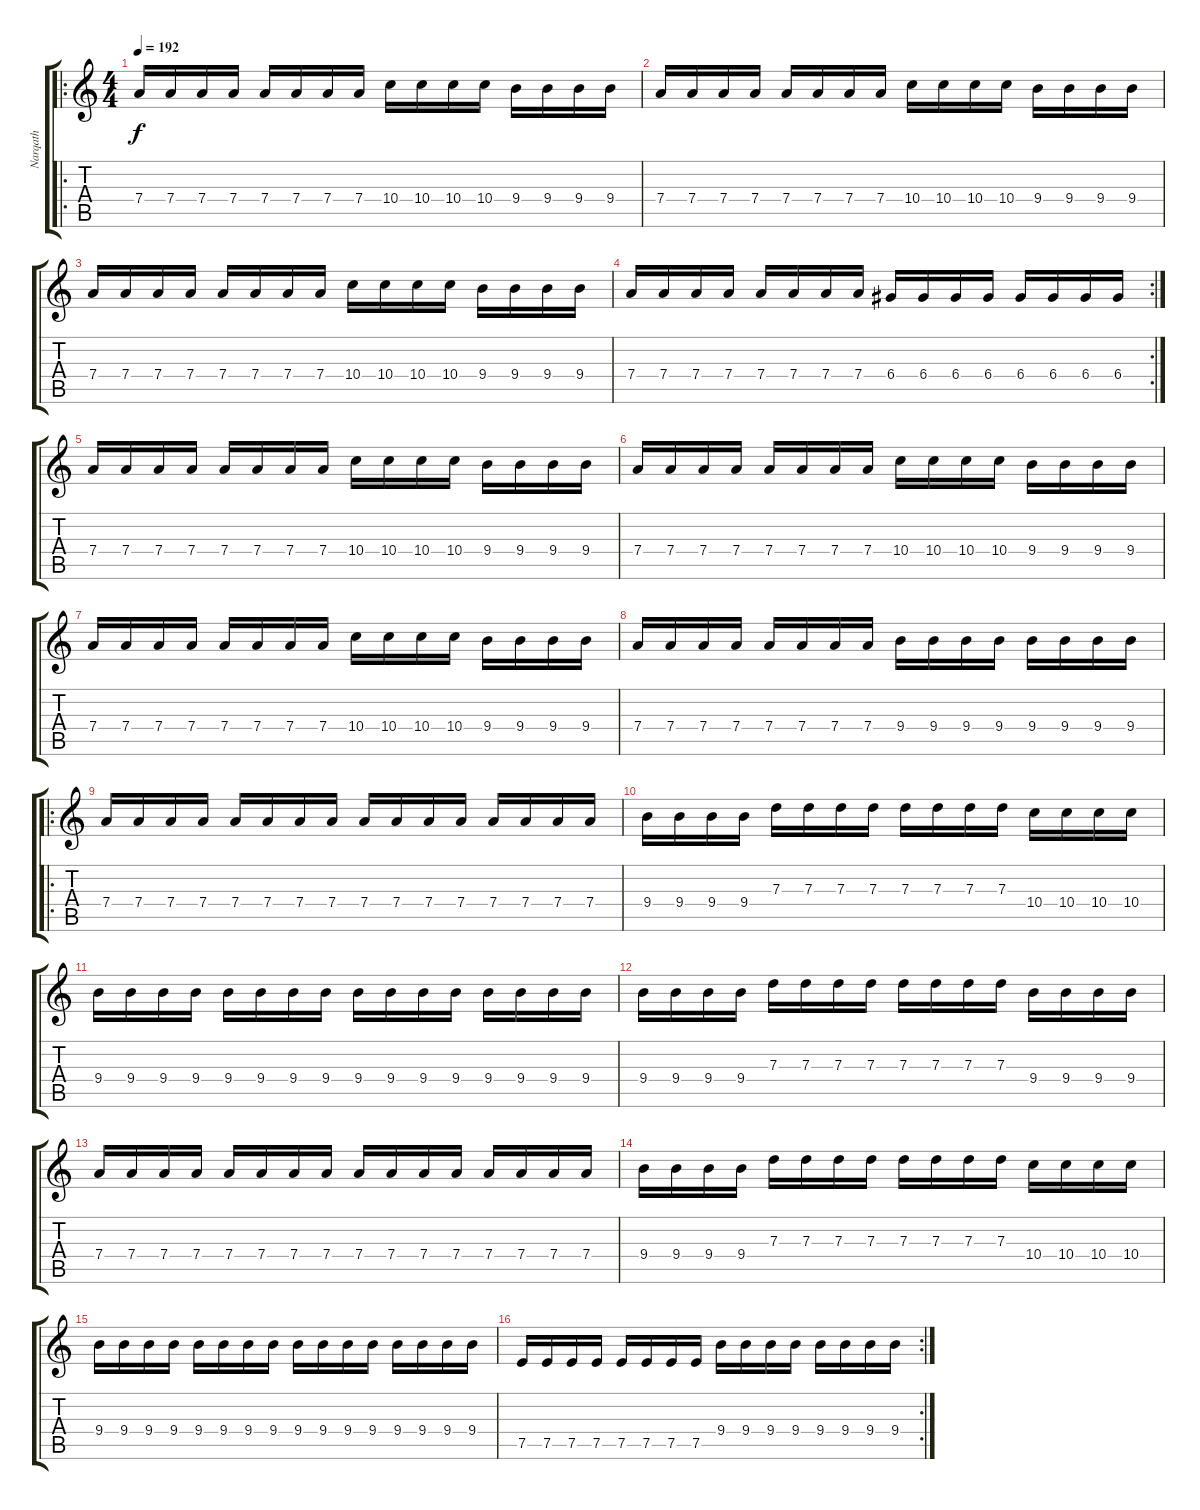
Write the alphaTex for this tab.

\track ("Narqath" "Narqath") {instrument distortionguitar}
\staff {score tabs}
\tuning (E4 B3 G3 D3 A2 E2) {hide}
\ro
\ts (4 4)
\tempo 192
\clef g2
\ks c
7.4.16{dy f} 7.4.16 7.4.16 7.4.16 7.4.16 7.4.16 7.4.16 7.4.16 10.4.16 10.4.16 10.4.16 10.4.16 9.4.16 9.4.16 9.4.16 9.4.16 |
7.4.16 7.4.16 7.4.16 7.4.16 7.4.16 7.4.16 7.4.16 7.4.16 10.4.16 10.4.16 10.4.16 10.4.16 9.4.16 9.4.16 9.4.16 9.4.16 |
7.4.16 7.4.16 7.4.16 7.4.16 7.4.16 7.4.16 7.4.16 7.4.16 10.4.16 10.4.16 10.4.16 10.4.16 9.4.16 9.4.16 9.4.16 9.4.16 |
\rc 2
7.4.16 7.4.16 7.4.16 7.4.16 7.4.16 7.4.16 7.4.16 7.4.16 6.4.16 6.4.16 6.4.16 6.4.16 6.4.16 6.4.16 6.4.16 6.4.16 |
7.4.16 7.4.16 7.4.16 7.4.16 7.4.16 7.4.16 7.4.16 7.4.16 10.4.16 10.4.16 10.4.16 10.4.16 9.4.16 9.4.16 9.4.16 9.4.16 |
7.4.16 7.4.16 7.4.16 7.4.16 7.4.16 7.4.16 7.4.16 7.4.16 10.4.16 10.4.16 10.4.16 10.4.16 9.4.16 9.4.16 9.4.16 9.4.16 |
7.4.16 7.4.16 7.4.16 7.4.16 7.4.16 7.4.16 7.4.16 7.4.16 10.4.16 10.4.16 10.4.16 10.4.16 9.4.16 9.4.16 9.4.16 9.4.16 |
7.4.16 7.4.16 7.4.16 7.4.16 7.4.16 7.4.16 7.4.16 7.4.16 9.4.16 9.4.16 9.4.16 9.4.16 9.4.16 9.4.16 9.4.16 9.4.16 |
\ro
7.4.16 7.4.16 7.4.16 7.4.16 7.4.16 7.4.16 7.4.16 7.4.16 7.4.16 7.4.16 7.4.16 7.4.16 7.4.16 7.4.16 7.4.16 7.4.16 |
9.4.16 9.4.16 9.4.16 9.4.16 7.3.16 7.3.16 7.3.16 7.3.16 7.3.16 7.3.16 7.3.16 7.3.16 10.4.16 10.4.16 10.4.16 10.4.16 |
9.4.16 9.4.16 9.4.16 9.4.16 9.4.16 9.4.16 9.4.16 9.4.16 9.4.16 9.4.16 9.4.16 9.4.16 9.4.16 9.4.16 9.4.16 9.4.16 |
9.4.16 9.4.16 9.4.16 9.4.16 7.3.16 7.3.16 7.3.16 7.3.16 7.3.16 7.3.16 7.3.16 7.3.16 9.4.16 9.4.16 9.4.16 9.4.16 |
7.4.16 7.4.16 7.4.16 7.4.16 7.4.16 7.4.16 7.4.16 7.4.16 7.4.16 7.4.16 7.4.16 7.4.16 7.4.16 7.4.16 7.4.16 7.4.16 |
9.4.16 9.4.16 9.4.16 9.4.16 7.3.16 7.3.16 7.3.16 7.3.16 7.3.16 7.3.16 7.3.16 7.3.16 10.4.16 10.4.16 10.4.16 10.4.16 |
9.4.16 9.4.16 9.4.16 9.4.16 9.4.16 9.4.16 9.4.16 9.4.16 9.4.16 9.4.16 9.4.16 9.4.16 9.4.16 9.4.16 9.4.16 9.4.16 |
\rc 2
7.5.16 7.5.16 7.5.16 7.5.16 7.5.16 7.5.16 7.5.16 7.5.16 9.4.16 9.4.16 9.4.16 9.4.16 9.4.16 9.4.16 9.4.16 9.4.16
